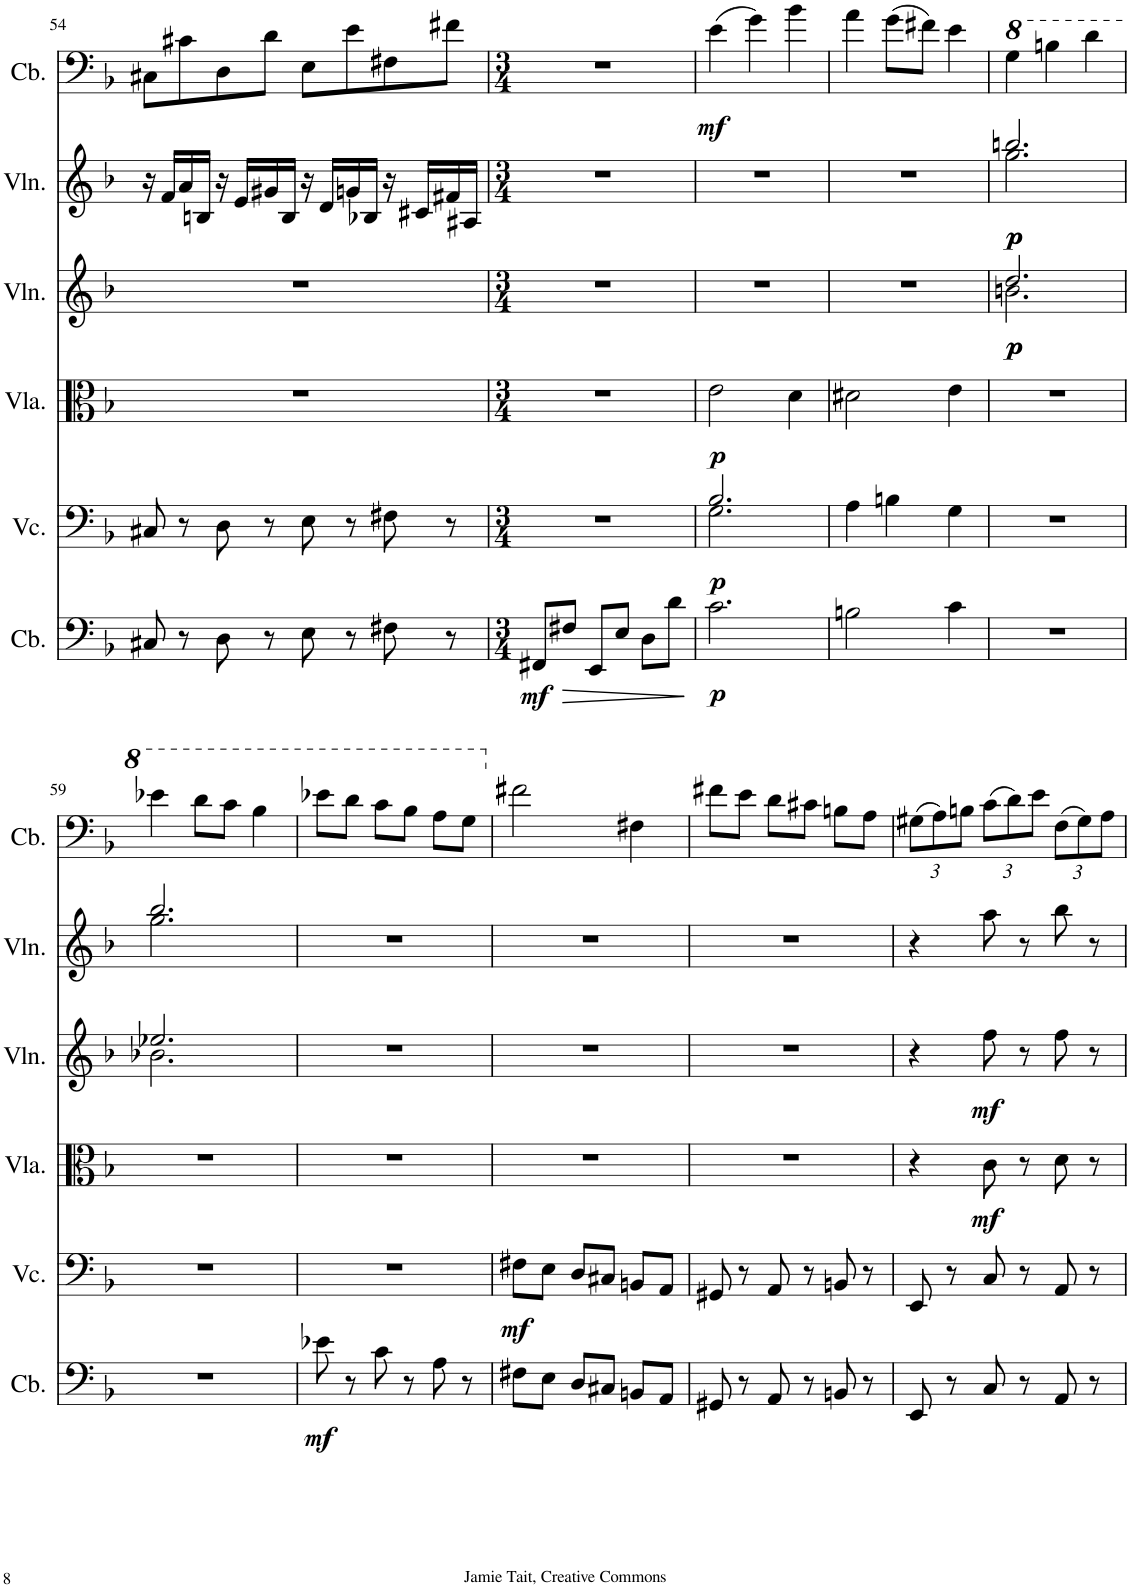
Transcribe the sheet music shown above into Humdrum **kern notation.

**kern	**dynam	**kern	**dynam	**kern	**dynam	**kern	**dynam	**kern	**dynam	**kern	**dynam
*part6	*part6	*part5	*part5	*part4	*part4	*part3	*part3	*part2	*part2	*part1	*part1
*staff6	*staff6	*staff5	*staff5	*staff4	*staff4	*staff3	*staff3	*staff2	*staff2	*staff1	*staff1
*I"Contrabass	*	*I"Violoncello	*	*I"Viola	*	*I"Violin	*	*I"Violin	*	*I"Contrabass	*
*I'Cb.	*	*I'Vc.	*	*I'Vla.	*	*I'Vln.	*	*I'Vln.	*	*I'Cb.	*
!!LO:PB:g=z
*clefF4	*	*clefF4	*	*clefC3	*	*clefG2	*	*clefG2	*	*clefF4	*
*Trd7c12	*	*	*	*	*	*	*	*	*	*Trd7c12	*
*k[b-]	*	*k[b-]	*	*k[b-]	*	*k[b-]	*	*k[b-]	*	*k[b-]	*
*M4/4	*	*M4/4	*	*M4/4	*	*M4/4	*	*M4/4	*	*M4/4	*
=54	=54	=54	=54	=54	=54	=54	=54	=54	=54	=54	=54
8C#X/	.	8C#X/	.	1r	.	1r	.	16r	.	8C#X\L	.
.	.	.	.	.	.	.	.	16f/LL	.	.	.
8r	.	8r	.	.	.	.	.	16a/	.	8c#X\	.
.	.	.	.	.	.	.	.	16Bn/JJ	.	.	.
8D\	.	8D\	.	.	.	.	.	16r	.	8D\	.
.	.	.	.	.	.	.	.	16e/LL	.	.	.
8r	.	8r	.	.	.	.	.	16g#X/	.	8d\J	.
.	.	.	.	.	.	.	.	16B/JJ	.	.	.
8E\	.	8E\	.	.	.	.	.	16r	.	8E\L	.
.	.	.	.	.	.	.	.	16d/LL	.	.	.
8r	.	8r	.	.	.	.	.	16gn/	.	8e\	.
.	.	.	.	.	.	.	.	16B-X/JJ	.	.	.
8F#X\	.	8F#X\	.	.	.	.	.	16r	.	8F#X\	.
.	.	.	.	.	.	.	.	16c#X/LL	.	.	.
8r	.	8r	.	.	.	.	.	16f#X/	.	8f#X\J	.
.	.	.	.	.	.	.	.	16A#X/JJ	.	.	.
=55	=55	=55	=55	=55	=55	=55	=55	=55	=55	=55	=55
*M3/4	*	*M3/4	*	*M3/4	*	*M3/4	*	*M3/4	*	*M3/4	*
!	!LO:DY:b	!	!	!	!	!	!	!	!	!	!
8FF#X/L	mf	2.r	.	2.r	.	2.r	.	2.r	.	2.r	.
!	!LO:HP:b	!	!	!	!	!	!	!	!	!	!
8F#X/J	>	.	.	.	.	.	.	.	.	.	.
8EE/L	.	.	.	.	.	.	.	.	.	.	.
8E/J	.	.	.	.	.	.	.	.	.	.	.
8D\L	.	.	.	.	.	.	.	.	.	.	.
8d\J	.	.	.	.	.	.	.	.	.	.	.
.	]	.	.	.	.	.	.	.	.	.	.
=56	=56	=56	=56	=56	=56	=56	=56	=56	=56	=56	=56
*	*	*^	*	*	*	*	*	*	*	*	*
!	!LO:DY:b	!	!	!LO:DY:b	!	!LO:DY:b	!	!	!	!	!	!LO:DY:b
2.c\	p	2.B-/	2.G\	p	2e\	p	2.r	.	2.r	.	(4e\	mf
.	.	.	.	.	.	.	.	.	.	.	4g\)	.
.	.	.	.	.	4d\	.	.	.	.	.	4b-\	.
*	*	*v	*v	*	*	*	*	*	*	*	*	*
=57	=57	=57	=57	=57	=57	=57	=57	=57	=57	=57	=57
2Bn\	.	4A\	.	2d#X\	.	2.r	.	2.r	.	4a\	.
.	.	4Bn\	.	.	.	.	.	.	.	(8g\L	.
.	.	.	.	.	.	.	.	.	.	8f#X\J)	.
4c\	.	4G\	.	4e\	.	.	.	.	.	4e\	.
=58	=58	=58	=58	=58	=58	=58	=58	=58	=58	=58	=58
*	*	*	*	*	*	*^	*	*^	*	*	*
*	*	*	*	*	*	*	*	*	*	*	*	*8va	*
!	!	!	!	!	!	!	!	!LO:DY:b	!	!	!	!	!
!	!	!	!	!	!	!	!	!LO:DY:n=1:b	!	!	!LO:DY:b	!	!
!	!	!	!	!	!	!	!	!	!	!	!LO:DY:n=1:b	!	!
2.r	.	2.r	.	2.r	.	2.dd/	2.bn\	p p	2.bbn/	2.gg\	p p	4g\	.
.	.	.	.	.	.	.	.	.	.	.	.	4bn\	.
.	.	.	.	.	.	.	.	.	.	.	.	4dd\	.
!!LO:LB:g=z
=59	=59	=59	=59	=59	=59	=59	=59	=59	=59	=59	=59	=59	=59
2.r	.	2.r	.	2.r	.	2.ee-X/	2.b-X\	.	2.bb-/	2.gg\	.	4ee-X\	.
.	.	.	.	.	.	.	.	.	.	.	.	8dd\L	.
.	.	.	.	.	.	.	.	.	.	.	.	8cc\J	.
.	.	.	.	.	.	.	.	.	.	.	.	4b-\	.
*	*	*	*	*	*	*v	*v	*	*	*	*	*	*
*	*	*	*	*	*	*	*	*v	*v	*	*	*
=60	=60	=60	=60	=60	=60	=60	=60	=60	=60	=60	=60
!	!LO:DY:b	!	!	!	!	!	!	!	!	!	!
8e-X\	mf	2.r	.	2.r	.	2.r	.	2.r	.	8ee-X\L	.
8r	.	.	.	.	.	.	.	.	.	8dd\J	.
8c\	.	.	.	.	.	.	.	.	.	8cc\L	.
8r	.	.	.	.	.	.	.	.	.	8b-\J	.
8A\	.	.	.	.	.	.	.	.	.	8a\L	.
8r	.	.	.	.	.	.	.	.	.	8g\J	.
=61	=61	=61	=61	=61	=61	=61	=61	=61	=61	=61	=61
*	*	*	*	*	*	*	*	*	*	*X8va	*
!	!	!	!LO:DY:b	!	!	!	!	!	!	!	!
8F#X\L	.	8F#X\L	mf	2.r	.	2.r	.	2.r	.	2f#X\	.
8E\J	.	8E\J	.	.	.	.	.	.	.	.	.
8D/L	.	8D/L	.	.	.	.	.	.	.	.	.
8C#X/J	.	8C#X/J	.	.	.	.	.	.	.	.	.
8BBn/L	.	8BBn/L	.	.	.	.	.	.	.	4F#X\	.
8AA/J	.	8AA/J	.	.	.	.	.	.	.	.	.
=62	=62	=62	=62	=62	=62	=62	=62	=62	=62	=62	=62
8GG#X/	.	8GG#X/	.	2.r	.	2.r	.	2.r	.	8f#X\L	.
8r	.	8r	.	.	.	.	.	.	.	8e\J	.
8AA/	.	8AA/	.	.	.	.	.	.	.	8d\L	.
8r	.	8r	.	.	.	.	.	.	.	8c#X\J	.
8BBn/	.	8BBn/	.	.	.	.	.	.	.	8Bn\L	.
8r	.	8r	.	.	.	.	.	.	.	8A\J	.
=63	=63	=63	=63	=63	=63	=63	=63	=63	=63	=63	=63
*	*	*	*	*	*	*	*	*	*	*Xbrackettup	*
8EE/	.	8EE/	.	4r	.	4r	.	4r	.	(12G#X\L	.
.	.	.	.	.	.	.	.	.	.	12A\)	.
8r	.	8r	.	.	.	.	.	.	.	.	.
.	.	.	.	.	.	.	.	.	.	12Bn\J	.
!	!	!	!	!	!LO:DY:b	!	!LO:DY:b	!	!	!	!
8C/	.	8C/	.	8c\	mf	8ff\	mf	8aa\	.	(12c\L	.
.	.	.	.	.	.	.	.	.	.	12d\)	.
8r	.	8r	.	8r	.	8r	.	8r	.	.	.
.	.	.	.	.	.	.	.	.	.	12e\J	.
8AA/	.	8AA/	.	8d\	.	8ff\	.	8bb-\	.	(12F\L	.
.	.	.	.	.	.	.	.	.	.	12G#\)	.
8r	.	8r	.	8r	.	8r	.	8r	.	.	.
.	.	.	.	.	.	.	.	.	.	12A\J	.
=	=	=	=	=	=	=	=	=	=	=	=
*-	*-	*-	*-	*-	*-	*-	*-	*-	*-	*-	*-
